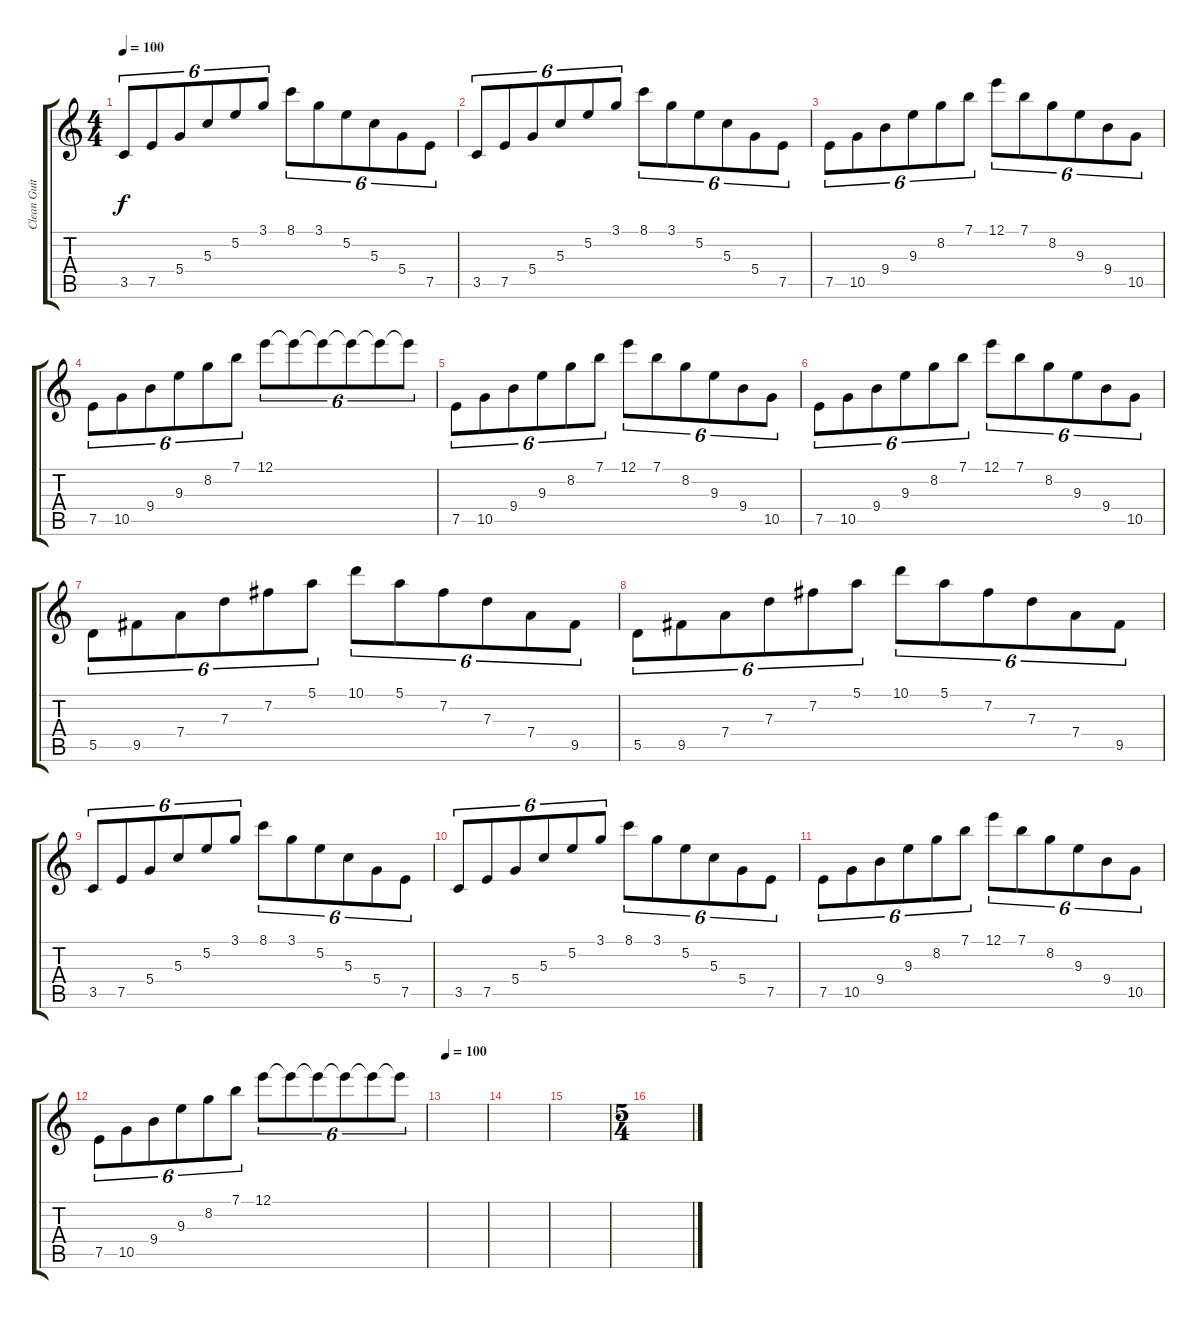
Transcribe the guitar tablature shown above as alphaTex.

\track ("Clean Guitar" "Clean Guit") {instrument electricguitarjazz}
\staff {score tabs}
\tuning (E4 B3 G3 D3 A2 E2) {hide}
\ts (4 4)
\tempo 100
\clef g2
\ks c
3.5.8{tu (6 4) dy f} 7.5.8{tu (6 4)} 5.4.8{tu (6 4)} 5.3.8{tu (6 4)} 5.2.8{tu (6 4)} 3.1.8{tu (6 4)} 8.1.8{tu (6 4)} 3.1.8{tu (6 4)} 5.2.8{tu (6 4)} 5.3.8{tu (6 4)} 5.4.8{tu (6 4)} 7.5.8{tu (6 4)} |
3.5.8{tu (6 4)} 7.5.8{tu (6 4)} 5.4.8{tu (6 4)} 5.3.8{tu (6 4)} 5.2.8{tu (6 4)} 3.1.8{tu (6 4)} 8.1.8{tu (6 4)} 3.1.8{tu (6 4)} 5.2.8{tu (6 4)} 5.3.8{tu (6 4)} 5.4.8{tu (6 4)} 7.5.8{tu (6 4)} |
7.5.8{tu (6 4)} 10.5.8{tu (6 4)} 9.4.8{tu (6 4)} 9.3.8{tu (6 4)} 8.2.8{tu (6 4)} 7.1.8{tu (6 4)} 12.1.8{tu (6 4)} 7.1.8{tu (6 4)} 8.2.8{tu (6 4)} 9.3.8{tu (6 4)} 9.4.8{tu (6 4)} 10.5.8{tu (6 4)} |
7.5.8{tu (6 4)} 10.5.8{tu (6 4)} 9.4.8{tu (6 4)} 9.3.8{tu (6 4)} 8.2.8{tu (6 4)} 7.1.8{tu (6 4)} 12.1.8{tu (6 4)} 12.1{t}.8{tu (6 4)} 12.1{t}.8{tu (6 4)} 12.1{t}.8{tu (6 4)} 12.1{t}.8{tu (6 4)} 12.1{t}.8{tu (6 4)} |
7.5.8{tu (6 4)} 10.5.8{tu (6 4)} 9.4.8{tu (6 4)} 9.3.8{tu (6 4)} 8.2.8{tu (6 4)} 7.1.8{tu (6 4)} 12.1.8{tu (6 4)} 7.1.8{tu (6 4)} 8.2.8{tu (6 4)} 9.3.8{tu (6 4)} 9.4.8{tu (6 4)} 10.5.8{tu (6 4)} |
7.5.8{tu (6 4)} 10.5.8{tu (6 4)} 9.4.8{tu (6 4)} 9.3.8{tu (6 4)} 8.2.8{tu (6 4)} 7.1.8{tu (6 4)} 12.1.8{tu (6 4)} 7.1.8{tu (6 4)} 8.2.8{tu (6 4)} 9.3.8{tu (6 4)} 9.4.8{tu (6 4)} 10.5.8{tu (6 4)} |
5.5.8{tu (6 4)} 9.5.8{tu (6 4)} 7.4.8{tu (6 4)} 7.3.8{tu (6 4)} 7.2.8{tu (6 4)} 5.1.8{tu (6 4)} 10.1.8{tu (6 4)} 5.1.8{tu (6 4)} 7.2.8{tu (6 4)} 7.3.8{tu (6 4)} 7.4.8{tu (6 4)} 9.5.8{tu (6 4)} |
5.5.8{tu (6 4)} 9.5.8{tu (6 4)} 7.4.8{tu (6 4)} 7.3.8{tu (6 4)} 7.2.8{tu (6 4)} 5.1.8{tu (6 4)} 10.1.8{tu (6 4)} 5.1.8{tu (6 4)} 7.2.8{tu (6 4)} 7.3.8{tu (6 4)} 7.4.8{tu (6 4)} 9.5.8{tu (6 4)} |
3.5.8{tu (6 4)} 7.5.8{tu (6 4)} 5.4.8{tu (6 4)} 5.3.8{tu (6 4)} 5.2.8{tu (6 4)} 3.1.8{tu (6 4)} 8.1.8{tu (6 4)} 3.1.8{tu (6 4)} 5.2.8{tu (6 4)} 5.3.8{tu (6 4)} 5.4.8{tu (6 4)} 7.5.8{tu (6 4)} |
3.5.8{tu (6 4)} 7.5.8{tu (6 4)} 5.4.8{tu (6 4)} 5.3.8{tu (6 4)} 5.2.8{tu (6 4)} 3.1.8{tu (6 4)} 8.1.8{tu (6 4)} 3.1.8{tu (6 4)} 5.2.8{tu (6 4)} 5.3.8{tu (6 4)} 5.4.8{tu (6 4)} 7.5.8{tu (6 4)} |
7.5.8{tu (6 4)} 10.5.8{tu (6 4)} 9.4.8{tu (6 4)} 9.3.8{tu (6 4)} 8.2.8{tu (6 4)} 7.1.8{tu (6 4)} 12.1.8{tu (6 4)} 7.1.8{tu (6 4)} 8.2.8{tu (6 4)} 9.3.8{tu (6 4)} 9.4.8{tu (6 4)} 10.5.8{tu (6 4)} |
7.5.8{tu (6 4)} 10.5.8{tu (6 4)} 9.4.8{tu (6 4)} 9.3.8{tu (6 4)} 8.2.8{tu (6 4)} 7.1.8{tu (6 4)} 12.1.8{tu (6 4)} 12.1{t}.8{tu (6 4)} 12.1{t}.8{tu (6 4)} 12.1{t}.8{tu (6 4)} 12.1{t}.8{tu (6 4)} 12.1{t}.8{tu (6 4)} |
\tempo 100
|
|
|
\ts (5 4)
